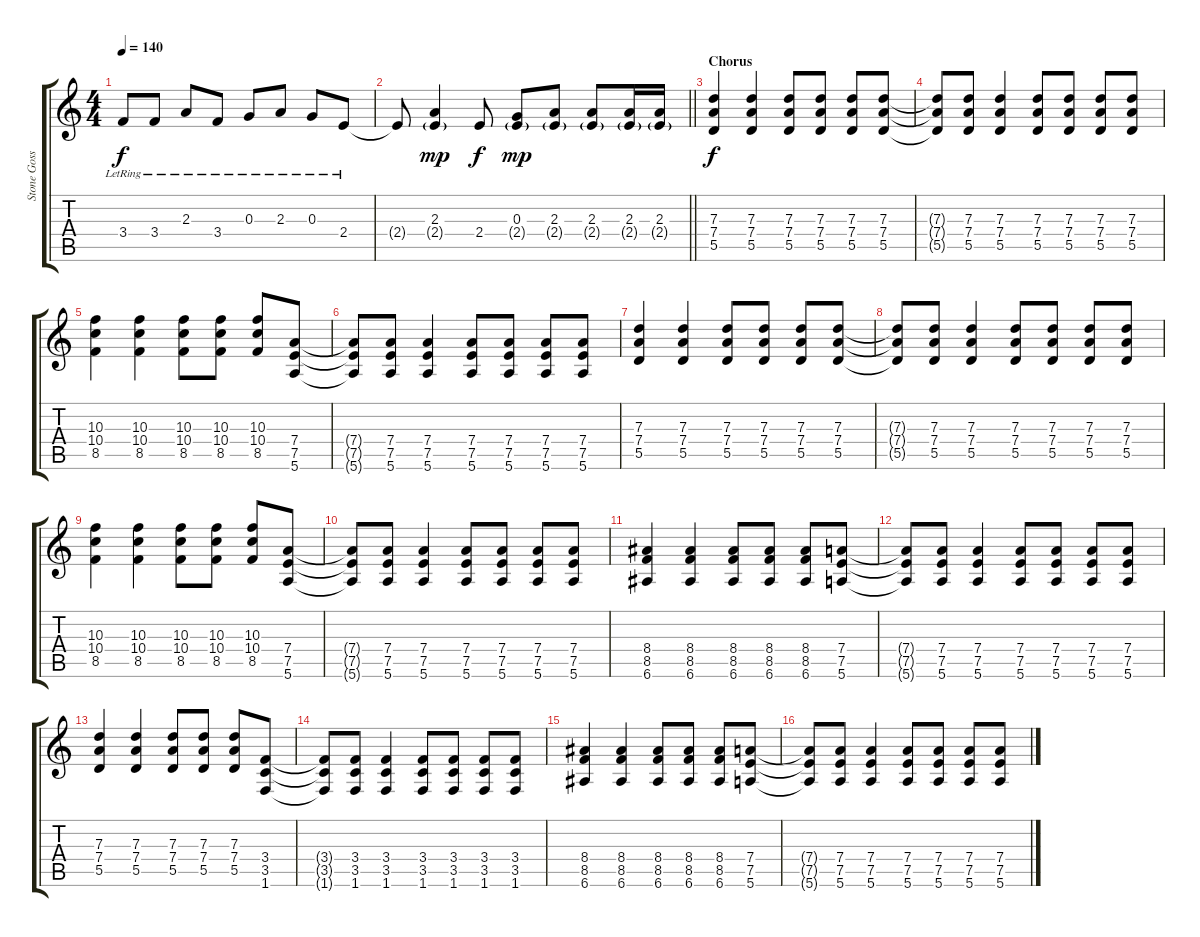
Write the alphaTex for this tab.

\track ("Stone Gossard" "Stone Goss") {instrument distortionguitar}
\staff {score tabs}
\tuning (E4 B3 G3 D3 A2 E2) {hide}
\ts (4 4)
\tempo 140
\clef g2
\ks c
3.4{lr}.8{dy f} 3.4{lr}.8 2.3{lr}.8 3.4{lr}.8 0.3{lr}.8 2.3{lr}.8 0.3{lr}.8 2.4{lr}.8 |
\barLineRight lightlight
2.4{t}.8 (2.3 2.4{g}).4{dy mp} 2.4.8{dy f} (0.3 2.4{g}).8{dy mp} (2.3 2.4{g}).8 (2.3 2.4{g}).8 (2.3 2.4{g}).16 (2.3 2.4{g}).16 |
\section ("" "Chorus")
(7.3 7.4 5.5).4{dy f instrument distortionguitar} (7.3 7.4 5.5).4 (7.3 7.4 5.5).8 (7.3 7.4 5.5).8 (7.3 7.4 5.5).8 (7.3 7.4 5.5).8 |
(7.3{t} 7.4{t} 5.5{t}).8 (7.3 7.4 5.5).8 (7.3 7.4 5.5).4 (7.3 7.4 5.5).8 (7.3 7.4 5.5).8 (7.3 7.4 5.5).8 (7.3 7.4 5.5).8 |
(10.3 10.4 8.5).4 (10.3 10.4 8.5).4 (10.3 10.4 8.5).8 (10.3 10.4 8.5).8 (10.3 10.4 8.5).8 (7.4 7.5 5.6).8 |
(7.4{t} 7.5{t} 5.6{t}).8 (7.4 7.5 5.6).8 (7.4 7.5 5.6).4 (7.4 7.5 5.6).8 (7.4 7.5 5.6).8 (7.4 7.5 5.6).8 (7.4 7.5 5.6).8 |
(7.3 7.4 5.5).4 (7.3 7.4 5.5).4 (7.3 7.4 5.5).8 (7.3 7.4 5.5).8 (7.3 7.4 5.5).8 (7.3 7.4 5.5).8 |
(7.3{t} 7.4{t} 5.5{t}).8 (7.3 7.4 5.5).8 (7.3 7.4 5.5).4 (7.3 7.4 5.5).8 (7.3 7.4 5.5).8 (7.3 7.4 5.5).8 (7.3 7.4 5.5).8 |
(10.3 10.4 8.5).4 (10.3 10.4 8.5).4 (10.3 10.4 8.5).8 (10.3 10.4 8.5).8 (10.3 10.4 8.5).8 (7.4 7.5 5.6).8 |
(7.4{t} 7.5{t} 5.6{t}).8 (7.4 7.5 5.6).8 (7.4 7.5 5.6).4 (7.4 7.5 5.6).8 (7.4 7.5 5.6).8 (7.4 7.5 5.6).8 (7.4 7.5 5.6).8 |
(8.4 8.5 6.6).4 (8.4 8.5 6.6).4 (8.4 8.5 6.6).8 (8.4 8.5 6.6).8 (8.4 8.5 6.6).8 (7.4 7.5 5.6).8 |
(7.4{t} 7.5{t} 5.6{t}).8 (7.4 7.5 5.6).8 (7.4 7.5 5.6).4 (7.4 7.5 5.6).8 (7.4 7.5 5.6).8 (7.4 7.5 5.6).8 (7.4 7.5 5.6).8 |
(7.3 7.4 5.5).4 (7.3 7.4 5.5).4 (7.3 7.4 5.5).8 (7.3 7.4 5.5).8 (7.3 7.4 5.5).8 (3.4 3.5 1.6).8 |
(3.4{t} 3.5{t} 1.6{t}).8 (3.4 3.5 1.6).8 (3.4 3.5 1.6).4 (3.4 3.5 1.6).8 (3.4 3.5 1.6).8 (3.4 3.5 1.6).8 (3.4 3.5 1.6).8 |
(8.4 8.5 6.6).4 (8.4 8.5 6.6).4 (8.4 8.5 6.6).8 (8.4 8.5 6.6).8 (8.4 8.5 6.6).8 (7.4 7.5 5.6).8 |
(7.4{t} 7.5{t} 5.6{t}).8 (7.4 7.5 5.6).8 (7.4 7.5 5.6).4 (7.4 7.5 5.6).8 (7.4 7.5 5.6).8 (7.4 7.5 5.6).8 (7.4 7.5 5.6).8
